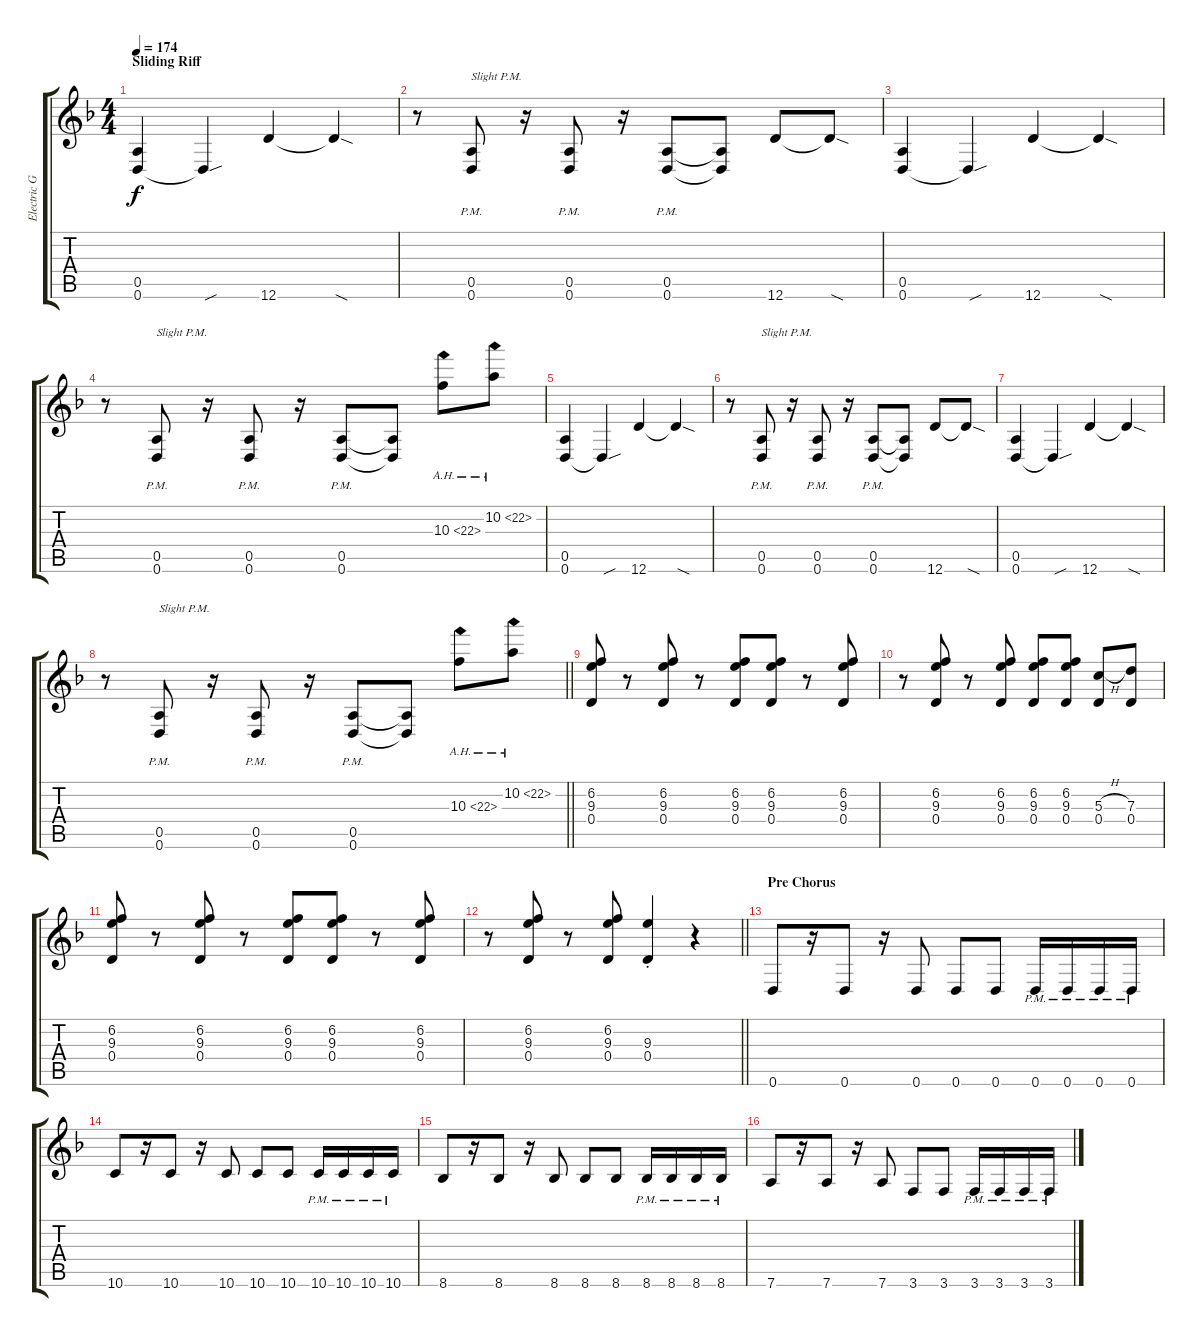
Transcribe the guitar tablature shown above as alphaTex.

\track ("Electric Guitar 1" "Electric G") {instrument distortionguitar}
\staff {score tabs}
\tuning (E4 B3 G3 D3 A2 D2) {hide}
\ts (4 4)
\section ("" "Sliding Riff")
\tempo 174
\clef g2
\ks dminor
(0.5 0.6).4{dy f} 0.6{sou t}.4 12.6.4 12.6{sod t}.4 |
r.8 (0.5{pm} 0.6{pm}).8{txt "Slight P.M."} r.16 (0.5{pm} 0.6{pm}).8 r.16 (0.5{pm} 0.6{pm}).8 (0.5{t} 0.6{t}).8 12.6.8 12.6{sod t}.8 |
(0.5 0.6).4 0.6{sou t}.4 12.6.4 12.6{sod t}.4 |
r.8 (0.5{pm} 0.6{pm}).8{txt "Slight P.M."} r.16 (0.5{pm} 0.6{pm}).8 r.16 (0.5{pm} 0.6{pm}).8 (0.5{t} 0.6{t}).8 10.3{ah 12}.8 10.2{ah 12}.8 |
(0.5 0.6).4 0.6{sou t}.4 12.6.4 12.6{sod t}.4 |
r.8 (0.5{pm} 0.6{pm}).8{txt "Slight P.M."} r.16 (0.5{pm} 0.6{pm}).8 r.16 (0.5{pm} 0.6{pm}).8 (0.5{t} 0.6{t}).8 12.6.8 12.6{sod t}.8 |
(0.5 0.6).4 0.6{sou t}.4 12.6.4 12.6{sod t}.4 |
\barLineRight lightlight
r.8 (0.5{pm} 0.6{pm}).8{txt "Slight P.M."} r.16 (0.5{pm} 0.6{pm}).8 r.16 (0.5{pm} 0.6{pm}).8 (0.5{t} 0.6{t}).8 10.3{ah 12}.8 10.2{ah 12}.8 |
\section ("" "")
(6.2 9.3 0.4).8 r.8 (6.2 9.3 0.4).8 r.8 (6.2 9.3 0.4).8 (6.2 9.3 0.4).8 r.8 (6.2 9.3 0.4).8 |
r.8 (6.2 9.3 0.4).8 r.8 (6.2 9.3 0.4).8 (6.2 9.3 0.4).8 (6.2 9.3 0.4).8 (5.3{h} 0.4).8 (7.3 0.4).8 |
(6.2 9.3 0.4).8 r.8 (6.2 9.3 0.4).8 r.8 (6.2 9.3 0.4).8 (6.2 9.3 0.4).8 r.8 (6.2 9.3 0.4).8 |
\barLineRight lightlight
r.8 (6.2 9.3 0.4).8 r.8 (6.2 9.3 0.4).8 (9.3{st} 0.4{st}).4 r.4 |
\section ("" "Pre Chorus")
0.6.8 r.16 0.6.8 r.16 0.6.8 0.6.8 0.6.8 0.6{pm}.16 0.6{pm}.16 0.6{pm}.16 0.6{pm}.16 |
10.6.8 r.16 10.6.8 r.16 10.6.8 10.6.8 10.6.8 10.6{pm}.16 10.6{pm}.16 10.6{pm}.16 10.6{pm}.16 |
8.6.8 r.16 8.6.8 r.16 8.6.8 8.6.8 8.6.8 8.6{pm}.16 8.6{pm}.16 8.6{pm}.16 8.6{pm}.16 |
7.6.8 r.16 7.6.8 r.16 7.6.8 3.6.8 3.6.8 3.6{pm}.16 3.6{pm}.16 3.6{pm}.16 3.6{pm}.16
